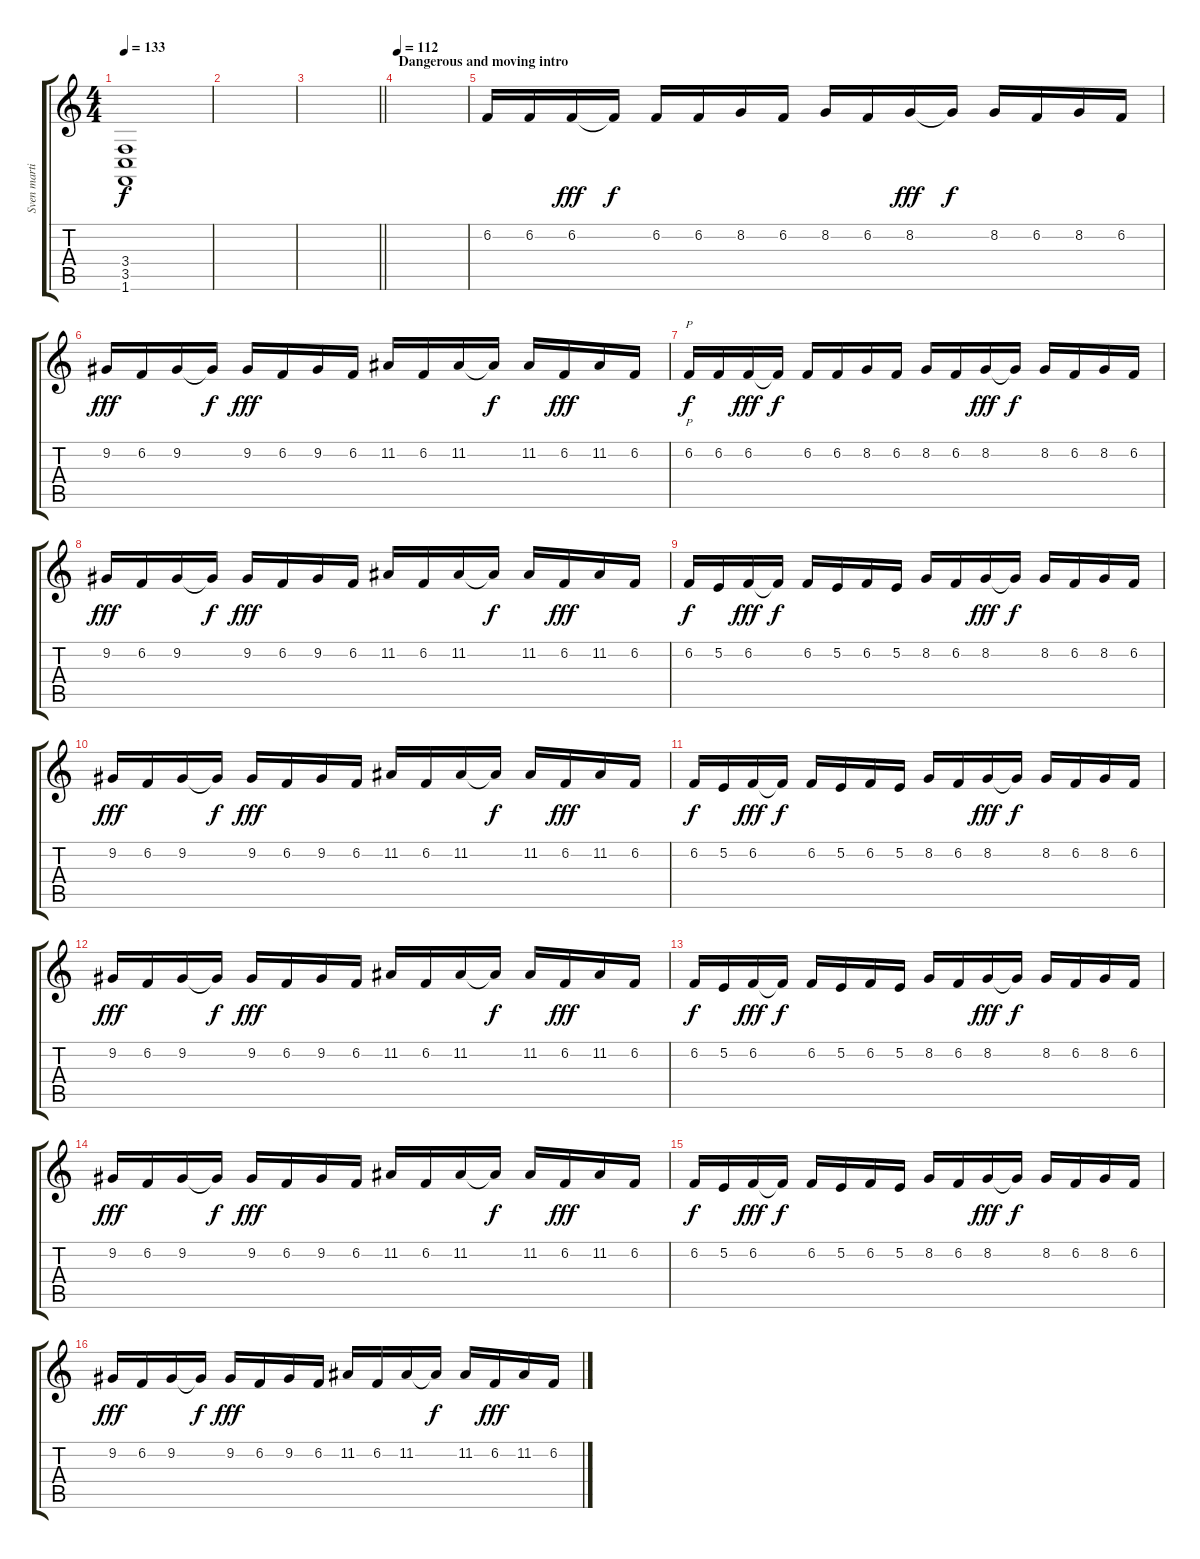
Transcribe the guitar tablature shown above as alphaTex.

\track ("Sven martin (left hand)" "Sven marti") {instrument panflute}
\staff {score tabs}
\tuning (E4 B3 G3 D3 A2 E2) {hide}
\ts (4 4)
\tempo 133
\clef g2
\ks c
(3.4{t} 3.5{t} 1.6{t}).1{dy f} |
|
\barLineRight lightlight
|
\section ("" "Dangerous and moving intro")
\tempo 112
|
6.2.16{instrument lead2sawtooth} 6.2.16 6.2.16{dy fff} 6.2{t}.16{dy f} 6.2.16 6.2.16 8.2.16 6.2.16 8.2.16 6.2.16 8.2.16{dy fff} 8.2{t}.16{dy f} 8.2.16 6.2.16 8.2.16 6.2.16 |
9.2.16{dy fff} 6.2.16 9.2.16 9.2{t}.16{dy f} 9.2.16{dy fff} 6.2.16 9.2.16 6.2.16 11.2.16 6.2.16 11.2.16 11.2{t}.16{dy f} 11.2.16 6.2.16{dy fff} 11.2.16 6.2.16 |
6.2.16{p dy f} 6.2.16 6.2.16{dy fff} 6.2{t}.16{dy f} 6.2.16 6.2.16 8.2.16 6.2.16 8.2.16 6.2.16 8.2.16{dy fff} 8.2{t}.16{dy f} 8.2.16 6.2.16 8.2.16 6.2.16 |
9.2.16{dy fff} 6.2.16 9.2.16 9.2{t}.16{dy f} 9.2.16{dy fff} 6.2.16 9.2.16 6.2.16 11.2.16 6.2.16 11.2.16 11.2{t}.16{dy f} 11.2.16 6.2.16{dy fff} 11.2.16 6.2.16 |
6.2.16{dy f} 5.2.16 6.2.16{dy fff} 6.2{t}.16{dy f} 6.2.16 5.2.16 6.2.16 5.2.16 8.2.16 6.2.16 8.2.16{dy fff} 8.2{t}.16{dy f} 8.2.16 6.2.16 8.2.16 6.2.16 |
9.2.16{dy fff} 6.2.16 9.2.16 9.2{t}.16{dy f} 9.2.16{dy fff} 6.2.16 9.2.16 6.2.16 11.2.16 6.2.16 11.2.16 11.2{t}.16{dy f} 11.2.16 6.2.16{dy fff} 11.2.16 6.2.16 |
6.2.16{dy f} 5.2.16 6.2.16{dy fff} 6.2{t}.16{dy f} 6.2.16 5.2.16 6.2.16 5.2.16 8.2.16 6.2.16 8.2.16{dy fff} 8.2{t}.16{dy f} 8.2.16 6.2.16 8.2.16 6.2.16 |
9.2.16{dy fff} 6.2.16 9.2.16 9.2{t}.16{dy f} 9.2.16{dy fff} 6.2.16 9.2.16 6.2.16 11.2.16 6.2.16 11.2.16 11.2{t}.16{dy f} 11.2.16 6.2.16{dy fff} 11.2.16 6.2.16 |
6.2.16{dy f} 5.2.16 6.2.16{dy fff} 6.2{t}.16{dy f} 6.2.16 5.2.16 6.2.16 5.2.16 8.2.16 6.2.16 8.2.16{dy fff} 8.2{t}.16{dy f} 8.2.16 6.2.16 8.2.16 6.2.16 |
9.2.16{dy fff} 6.2.16 9.2.16 9.2{t}.16{dy f} 9.2.16{dy fff} 6.2.16 9.2.16 6.2.16 11.2.16 6.2.16 11.2.16 11.2{t}.16{dy f} 11.2.16 6.2.16{dy fff} 11.2.16 6.2.16 |
6.2.16{dy f} 5.2.16 6.2.16{dy fff} 6.2{t}.16{dy f} 6.2.16 5.2.16 6.2.16 5.2.16 8.2.16 6.2.16 8.2.16{dy fff} 8.2{t}.16{dy f} 8.2.16 6.2.16 8.2.16 6.2.16 |
9.2.16{dy fff} 6.2.16 9.2.16 9.2{t}.16{dy f} 9.2.16{dy fff} 6.2.16 9.2.16 6.2.16 11.2.16 6.2.16 11.2.16 11.2{t}.16{dy f} 11.2.16 6.2.16{dy fff} 11.2.16 6.2.16
